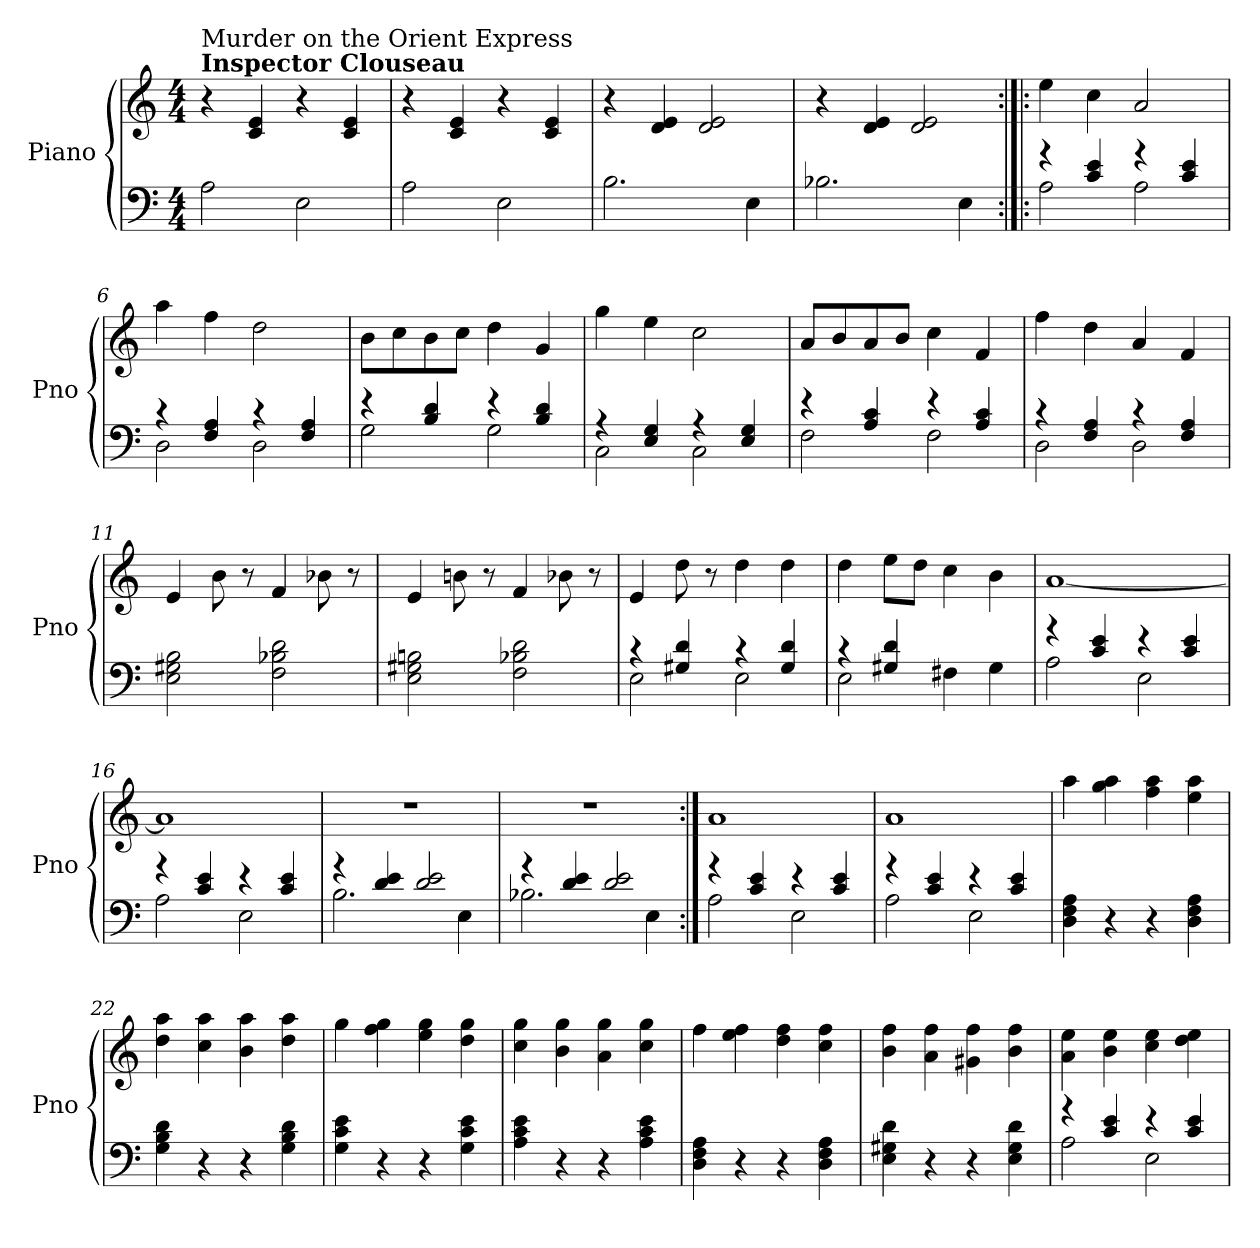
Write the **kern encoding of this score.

**kern	**kern
*part2	*part1
*staff2	*staff1
*I"Piano	*I"Piano
*I'Pno	*I'Pno
*clefF4	*clefG2
*k[]	*k[]
*M4/4	*M4/4
*MM138	*MM138
=1	=1
!	!LO:TX:a:B:t=Inspector Clouseau
!	!LO:TX:a:t=Murder on the Orient Express
2A\	4r
.	4c/ 4e/
2E\	4r
.	4c/ 4e/
=2	=2
2A\	4r
.	4c/ 4e/
2E\	4r
.	4c/ 4e/
=3	=3
2.B\	4r
.	4d/ 4e/
.	2d/ 2e/
4E\	.
=4	=4
2.B-X\	4r
.	4d/ 4e/
.	2d/ 2e/
4E\	.
!!LO:LB:g=z
=5:|!|:	=5:|!|:
*^	*
4r	2A\	4ee\
4c/ 4e/	.	4cc\
4r	2A\	2a/
4c/ 4e/	.	.
=6	=6	=6
4r	2D\	4aa\
4F/ 4A/	.	4ff\
4r	2D\	2dd\
4F/ 4A/	.	.
=7	=7	=7
4r	2G\	8b\L
.	.	8cc\
4B/ 4d/	.	8b\
.	.	8cc\J
4r	2G\	4dd\
4B/ 4d/	.	4g/
=8	=8	=8
4r	2C\	4gg\
4E/ 4G/	.	4ee\
4r	2C\	2cc\
4E/ 4G/	.	.
!!LO:LB:g=z
=9	=9	=9
4r	2F\	8a/L
.	.	8b/
4A/ 4c/	.	8a/
.	.	8b/J
4r	2F\	4cc\
4A/ 4c/	.	4f/
=10	=10	=10
4r	2D\	4ff\
4F/ 4A/	.	4dd\
4r	2D\	4a/
4F/ 4A/	.	4f/
*v	*v	*
=11	=11
2E\ 2G#X\ 2B\	4e/
.	8b\
.	8r
2F\ 2B-X\ 2d\	4f/
.	8b-X\
.	8r
=12	=12
2E\ 2G#X\ 2Bn\	4e/
.	8bn\
.	8r
2F\ 2B-X\ 2d\	4f/
.	8b-X\
.	8r
!!LO:LB:g=z
=13	=13
*^	*
4r	2E\	4e/
4G#X/ 4d/	.	8dd\
.	.	8r
4r	2E\	4dd\
4G#/ 4d/	.	4dd\
=14	=14	=14
4r	2E\	4dd\
4G#X/ 4d/	.	8ee\L
.	.	8dd\J
2ryy	4F#X\	4cc\
.	4G#\	4b\
=15	=15	=15
4r	2A\	[1a
4c/ 4e/	.	.
4r	2E\	.
4c/ 4e/	.	.
=16	=16	=16
4r	2A\	1a]
4c/ 4e/	.	.
4r	2E\	.
4c/ 4e/	.	.
!!LO:LB:g=z
=17	=17	=17
4r	2.B\	1r
4d/ 4e/	.	.
2d/ 2e/	.	.
.	4E\	.
=18	=18	=18
4r	2.B-X\	1r
4d/ 4e/	.	.
2d/ 2e/	.	.
.	4E\	.
=19:|!	=19:|!	=19:|!
4r	2A\	1a
4c/ 4e/	.	.
4r	2E\	.
4c/ 4e/	.	.
=20	=20	=20
4r	2A\	1a
4c/ 4e/	.	.
4r	2E\	.
4c/ 4e/	.	.
*v	*v	*
!!LO:LB:g=z
=21	=21
4D\ 4F\ 4A\	4aa\
4r	4gg\ 4aa\
4r	4ff\ 4aa\
4D\ 4F\ 4A\	4ee\ 4aa\
=22	=22
4G\ 4B\ 4d\	4dd\ 4aa\
4r	4cc\ 4aa\
4r	4b\ 4aa\
4G\ 4B\ 4d\	4dd\ 4aa\
=23	=23
4G\ 4c\ 4e\	4gg\
4r	4ff\ 4gg\
4r	4ee\ 4gg\
4G\ 4c\ 4e\	4dd\ 4gg\
=24	=24
4A\ 4c\ 4e\	4cc\ 4gg\
4r	4b\ 4gg\
4r	4a\ 4gg\
4A\ 4c\ 4e\	4cc\ 4gg\
!!LO:PB:g=z
=25	=25
4D\ 4F\ 4A\	4ff\
4r	4ee\ 4ff\
4r	4dd\ 4ff\
4D\ 4F\ 4A\	4cc\ 4ff\
=26	=26
4E\ 4G#X\ 4d\	4b\ 4ff\
4r	4a\ 4ff\
4r	4g#X\ 4ff\
4E\ 4G#\ 4d\	4b\ 4ff\
=27	=27
*^	*
4r	2A\	4a\ 4ee\
4c/ 4e/	.	4b\ 4ee\
4r	2E\	4cc\ 4ee\
4c/ 4e/	.	4dd\ 4ee\
*v	*v	*
=	=
*-	*-
